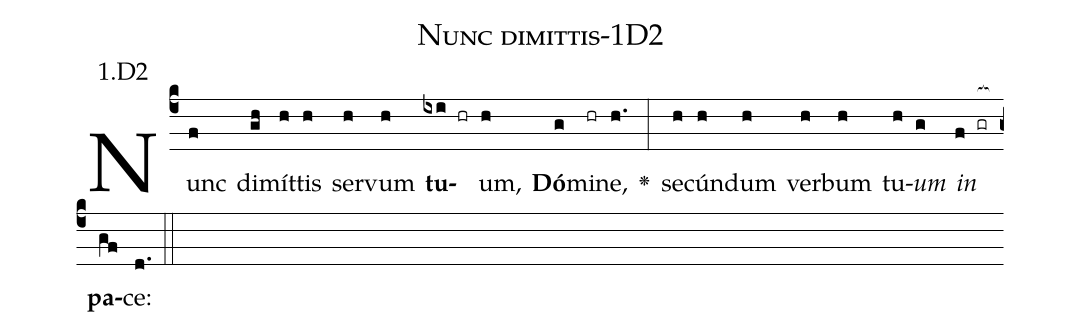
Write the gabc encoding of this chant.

name: Nunc dimittis-1D2;
annotation: 1.D2;
%%
(c4)Nunc(f) di(gh)mít(h)tis(h) ser(h)vum(h) <b>tu</b>(ixi hr)um,(h) <b>Dó</b>(g)mi(hr)ne,(h.) <v>\greheightstar</v>(:) se(h)cún(h)dum(h) ver(h)bum(h) tu(h)<i>um</i>(g) <i>in</i>(f gr[ocb:1{]) <b>pa</b>(gf[ocb:0}])ce:(d.) (::)


%E(h) u(h) o(g) u(f) a(gf) e.(d.) (::)
